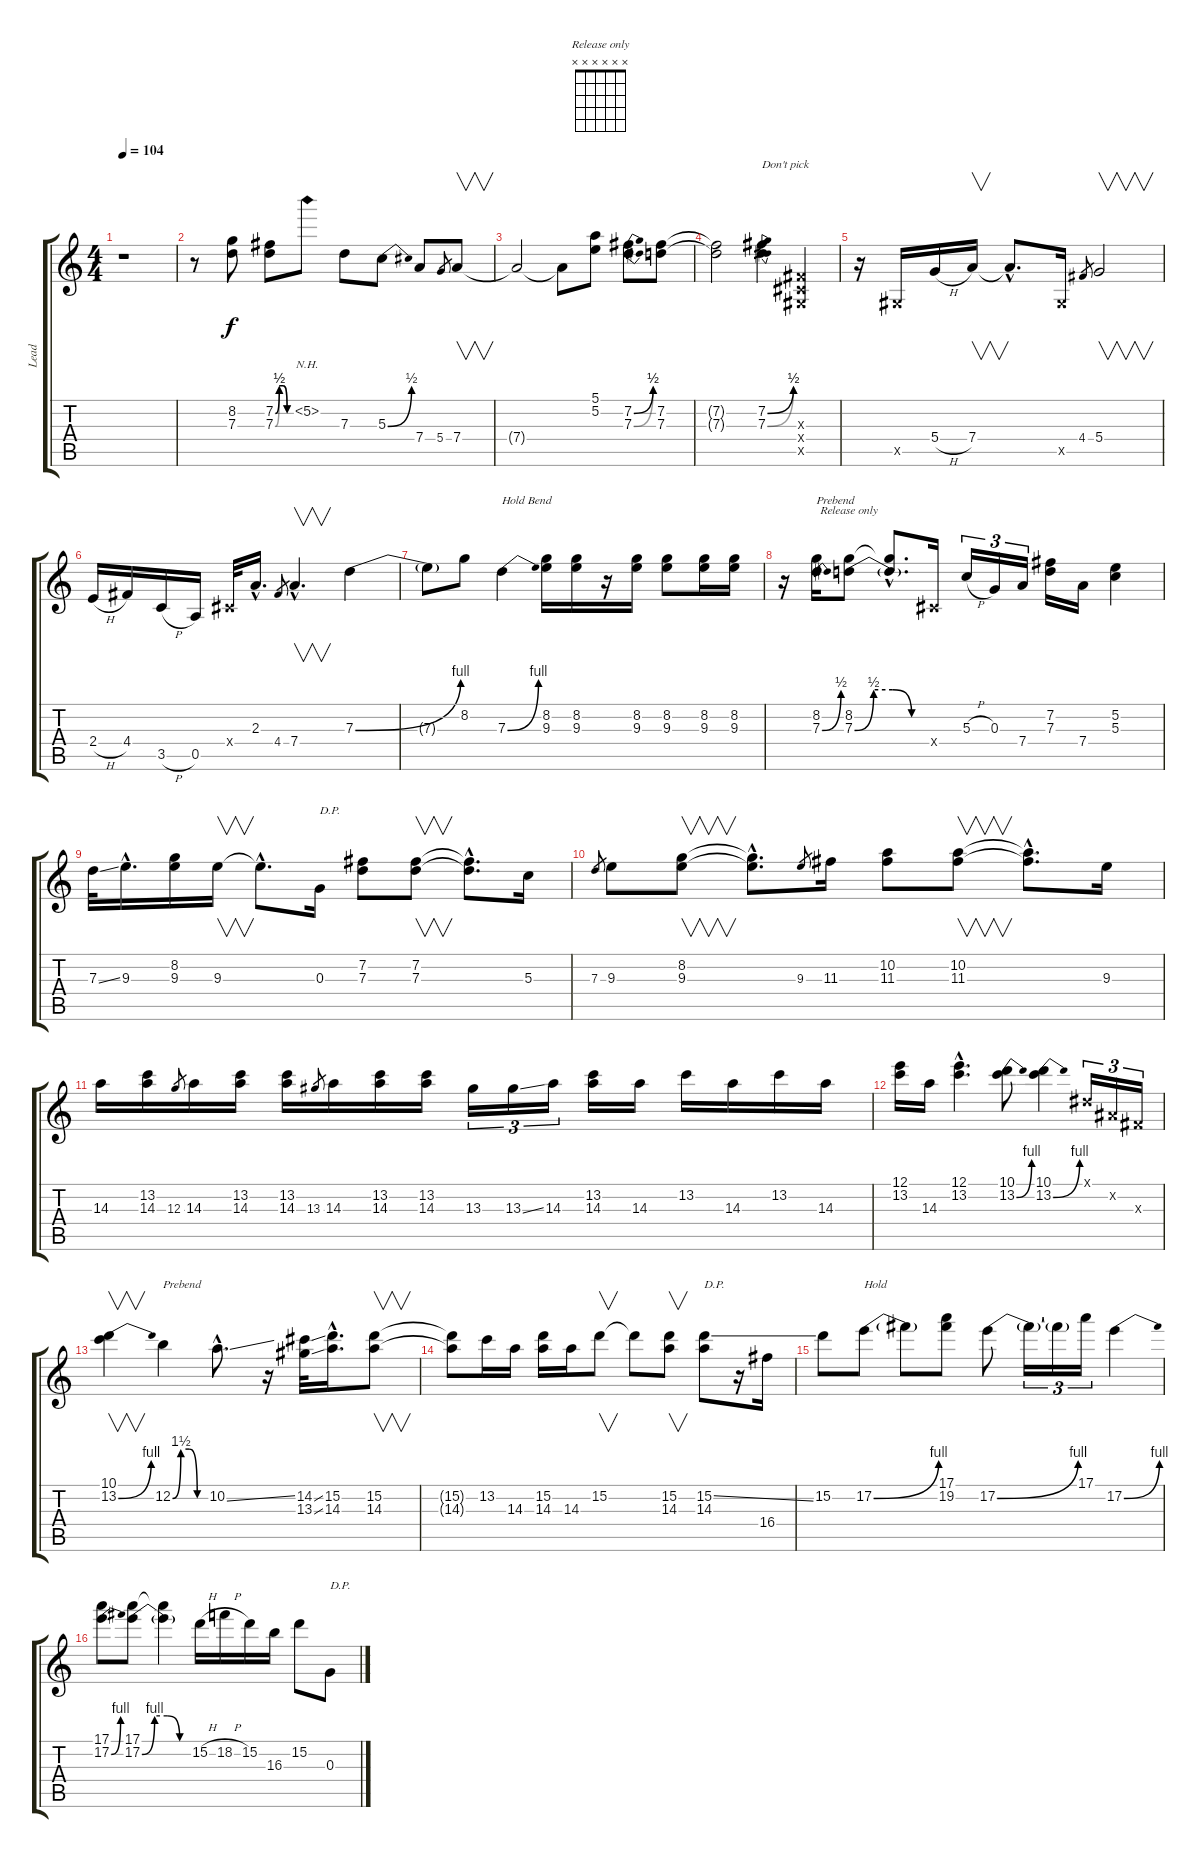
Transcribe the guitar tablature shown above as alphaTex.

\track ("Lead" "Lead") {instrument distortionguitar}
\staff {score tabs}
\tuning (E4 B3 G3 D3 A2 E2) {hide}
\chord ("Release only" x x x x x x) {firstfret 0}
\ts (4 4)
\tempo 104
\clef g2
\ks c
r.1{dy f} |
r.8 (8.2 7.3).8 (7.2{be (custom 0 0 15 2 30 2 45 0 60 0)} 7.3{be (custom 0 0 15 2 30 2 45 0 60 0)}).8 5.2{nh}.8 7.3.8 5.3{be (bend 0 0 60 2)}.8 7.4.8 5.4.8{gr} 7.4.8{v} |
7.4{t}.2 7.4{t}.8 (5.1 5.2).8 (7.2{be (bend 0 0 60 2)} 7.3{be (bend 0 0 60 2)}).8 (7.2 7.3).8 |
(7.2{t} 7.3{t}).2 (7.2{be (bend 0 0 60 2)} 7.3{be (bend 0 0 60 2)}).4{txt "Don't pick"} (-1.3{x} -1.4{x} -1.5{x}).4 |
r.16 -1.5{x}.16 5.4{h}.16 7.4.16{v} 7.4{hac t}.8{d} -1.5{x}.16 4.4.8{gr} 5.4.2{v} |
2.4{h}.16 4.4.16 3.5{h}.16 0.5.16 -1.4{x}.32 2.3{hac}.16{d} 4.4.8{gr} 7.4{hac}.4{v d} 7.3{be (bend 0 0 60 4)}.4 |
7.3{t}.8 8.2.8 7.3{be (bend 0 0 60 4)}.4{txt "Hold Bend"} (8.2 9.3).16 (8.2 9.3).16 r.16 (8.2 9.3).16 (8.2 9.3).8 (8.2 9.3).16 (8.2 9.3).16 |
r.16 (8.2 7.3{be (bend 0 0 60 2)}).16{txt "Prebend"} (8.2 7.3{be (custom 0 0 15 2 30 2 45 0 60 0)}).8{ch "Release only"} (8.2{hac t} 7.3{hac t}).8{d} -1.4{x}.16 5.3{h}.16{tu (3 2)} 0.3.16{tu (3 2)} 7.4.16{tu (3 2)} (7.2 7.3).16 7.4.16 (5.2 5.3).4 |
7.3{ss}.32 9.3{hac}.16{d} (8.2 9.3).16 9.3.16{v} 9.3{hac t}.8{d} 0.3.16{txt "D.P."} (7.2 7.3).8 (7.2 7.3).8{v} (7.2{hac t} 7.3{hac t}).8{d} 5.3.16 |
7.3.8{gr} 9.3.8 (8.2 9.3).8{v} (8.2{hac t} 9.3{hac t}).8{d} 9.3.8{gr} 11.3.16 (10.2 11.3).8 (10.2 11.3).8{v} (10.2{hac t} 11.3{hac t}).8{d} 9.3.16 |
14.3.16 (13.2 14.3).16 12.3.8{gr} 14.3.16 (13.2 14.3).16 (13.2 14.3).16 13.3.8{gr} 14.3.16 (13.2 14.3).16 (13.2 14.3).16 13.3.16{tu (3 2)} 13.3{ss}.16{tu (3 2)} 14.3.16{tu (3 2)} (13.2 14.3).16 14.3.16 13.2.16 14.3.16 13.2.16 14.3.16 |
(12.1 13.2).16 14.3.16 (12.1{hac} 13.2{hac}).4{d} (10.1 13.2{be (bend 0 0 60 4)}).8 (10.1 13.2{be (bend 0 0 60 4)}).4 -1.1{x}.16{tu (3 2)} -1.2{x}.16{tu (3 2)} -1.3{x}.16{tu (3 2)} |
(10.1 13.2{be (bend 0 0 60 4)}).4{v} 12.2{be (custom 0 0 15 6 30 6 45 0 60 0)}.4{txt "Prebend"} 10.2{ss hac}.8{d} r.16 (14.2{ss} 13.3{ss}).32 (15.2{hac} 14.3{hac}).16{d} (15.2 14.3).8{v} |
(15.2{t} 14.3{t}).8 13.2.16 14.3.16 (15.2 14.3).16 14.3.16 15.2.8{v} 15.2{t}.8 (15.2 14.3).8{v} (15.2{ss} 14.3).8{txt "D.P."} r.16 16.4.16 |
15.2.8 17.2{be (bend 0 0 60 4)}.8{txt "Hold"} 17.2{t}.8 (17.1 19.2).8 17.2{be (bend 0 0 60 4)}.8 17.2{t}.16{tu (3 2)} 17.2{t}.16{tu (3 2)} 17.1.16{tu (3 2)} 17.2{be (bend 0 0 60 4)}.4 |
(17.1 17.2{be (bend 0 0 60 4)}).8 (17.1 17.2{be (custom 0 0 15 4 30 4 45 0 60 0)}).8 (17.1{t} 17.2{t}).4 15.2{h}.16 18.2{h}.16 15.2.16 16.3.16 15.2{ss}.8 0.3.8{txt "D.P."}
